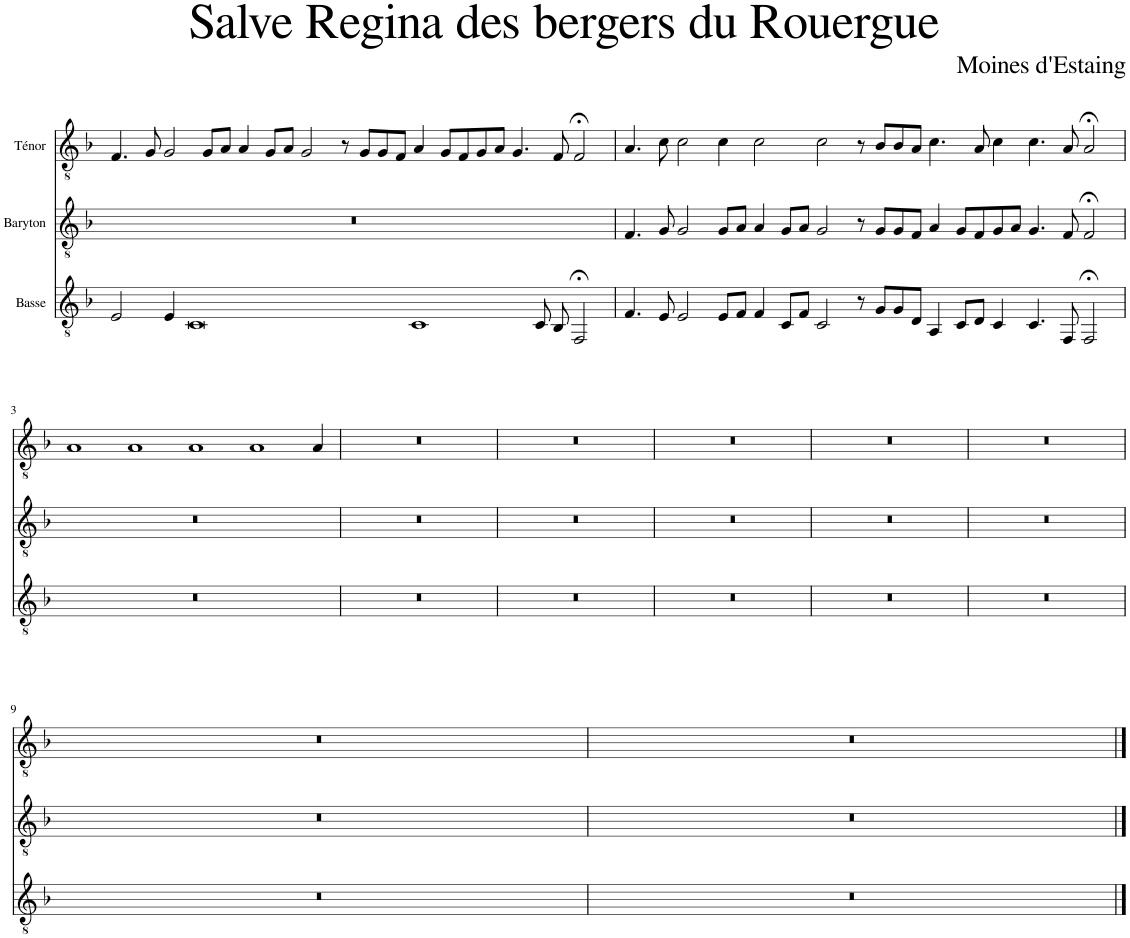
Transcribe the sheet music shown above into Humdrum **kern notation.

**kern	**kern	**kern
*part3	*part2	*part1
*staff3	*staff2	*staff1
*I"Basse	*I"Baryton	*I"Ténor
*clefGv2	*clefGv2	*clefGv2
*	*Trd1c2	*
*k[b-]	*k[b-]	*k[b-]
=1	=1	=1
2E/	1r	4.F/
.	.	8G/
4E/	.	2G/
[4C	.	.
1..ryy	2%7ryy	8G/L
.	.	8A/J
.	.	4A/
.	.	8G/L
.	.	8A/J
.	.	2G/
.	.	8r
.	.	8G/L
.	.	8G/
.	.	8F/J
1C	.	4A/
.	.	8G/L
.	.	8F/
.	.	8G/
.	.	8A/J
.	.	4.G/
8C/	.	.
8BB-/	.	8F/
2FF;</	.	2F;</
=2	=2	=2
4.F/	4.F/	4.A/
1C_	8G/	8c\
.	2G/	2c\
.	8G/L	4c\
.	8A/J	.
.	4A/	2c\
8E/	.	.
2E/	8G/L	.
.	8A/J	.
.	2G/	2c\
8E/L	.	.
8F/J	.	.
4F/	8r	8r
.	8G/L	8B-/L
8C/L	8G/	8B-/
8F/J	8F/J	8A/J
2C/	4A/	4.c\
.	8G/L	.
.	8F/	8A/
8r	8G/	4c\
8G/L	8A/J	.
8G/	4.G/	4.c\
8D/J	.	.
4AA/	.	.
.	8F/	8A/
8C/L	2F;</	2A;</
8D/J	.	.
4C/	.	.
4.C/	1ryy	1ryy
8FF/	.	.
2FF;</	.	.
!!LO:LB:g=z
=3	=3	=3
1r	1r	1A
2.C]	0ryy	1A
0ryy	.	.
.	.	1A
.	1ryy	1A
2ryy	.	.
.	4ryy	4A/
=4	=4	=4
1r	1r	1r
=5	=5	=5
1r	1r	1r
=6	=6	=6
1r	1r	1r
=7	=7	=7
1r	1r	1r
=8	=8	=8
1r	1r	1r
!!LO:LB:g=z
=9	=9	=9
1r	1r	1r
=10	=10	=10
1r	1r	1r
==	==	==
*-	*-	*-
